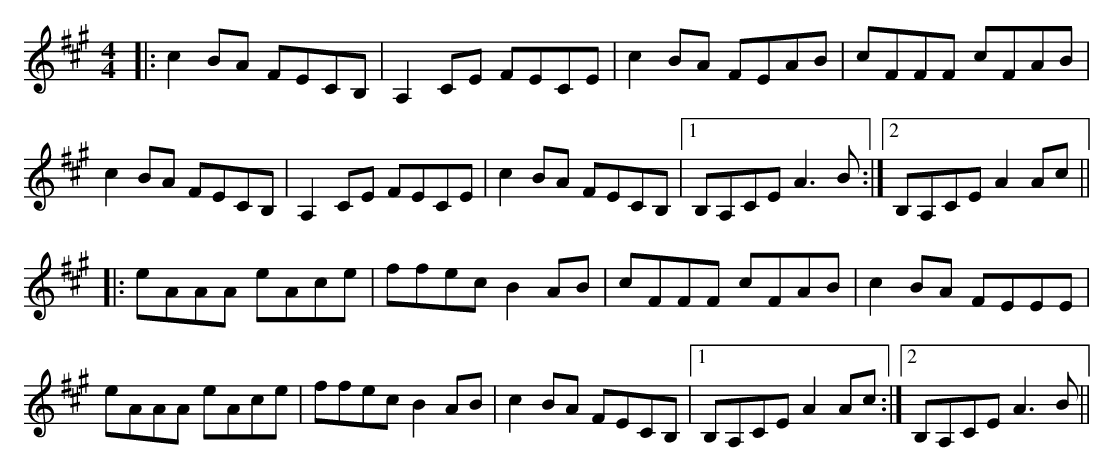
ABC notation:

X:1
M:4/4
K:A
|:c2BA FECB,|A,2CE FECE|c2BA FEAB|cFFF cFAB|
c2BA FECB,|A,2CE FECE|c2BA FECB,|1 B,A,CE A3B:|2 B,A,CE A2Ac||
|:eAAA eAce|ffec B2AB|cFFF cFAB|c2BA FEEE|
eAAA eAce|ffec B2AB|c2BA FECB,|1 B,A,CE A2Ac:|2 B,A,CE A3B||
